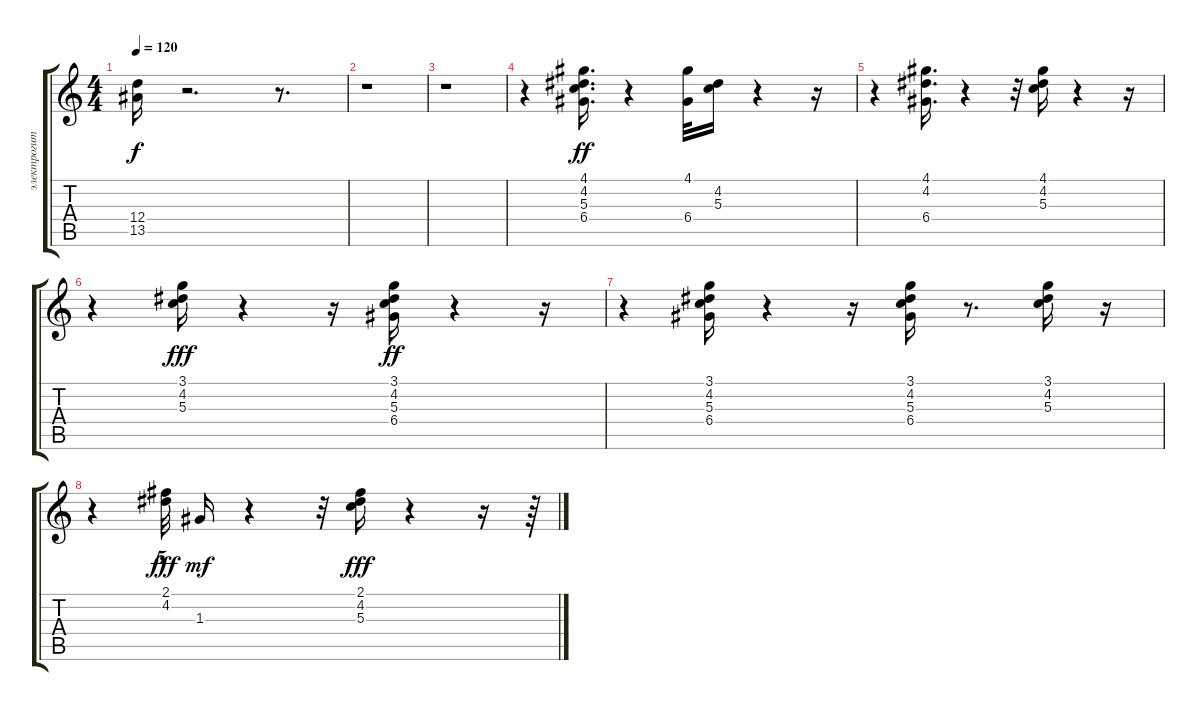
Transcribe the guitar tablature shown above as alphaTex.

\track ("электрогитара" "электрогит") {instrument electricguitarclean}
\staff {score tabs}
\tuning (E4 B3 G3 D3 A2 E2) {hide}
\ts (4 4)
\tempo 120
\clef g2
\ks c
(12.4{t} 13.5{t}).16{dy f} r.2{d} r.8{d} |
r.1 |
r.1 |
r.4 (4.1 4.2 5.3 6.4).16{d dy ff} r.4 (4.1 6.4).32 (4.2 5.3).16 r.4 r.16 |
r.4 (4.1 4.2 6.4).16{d} r.4 r.32 (4.1 4.2 5.3).16 r.4 r.16 |
r.4 (3.1 4.2 5.3).16{dy fff} r.4 r.16 (3.1 4.2 5.3 6.4).16{dy ff} r.4 r.16 |
r.4 (3.1 4.2 5.3 6.4).16 r.4 r.16 (3.1 4.2 5.3 6.4).16 r.8{d} (3.1 4.2 5.3).16 r.16 |
r.4 (2.1 4.2).32{tu (5 4) dy fff} 1.3.16{dy mf} r.4 r.32 (2.1 4.2 5.3).16{dy fff} r.4 r.16 r.64
